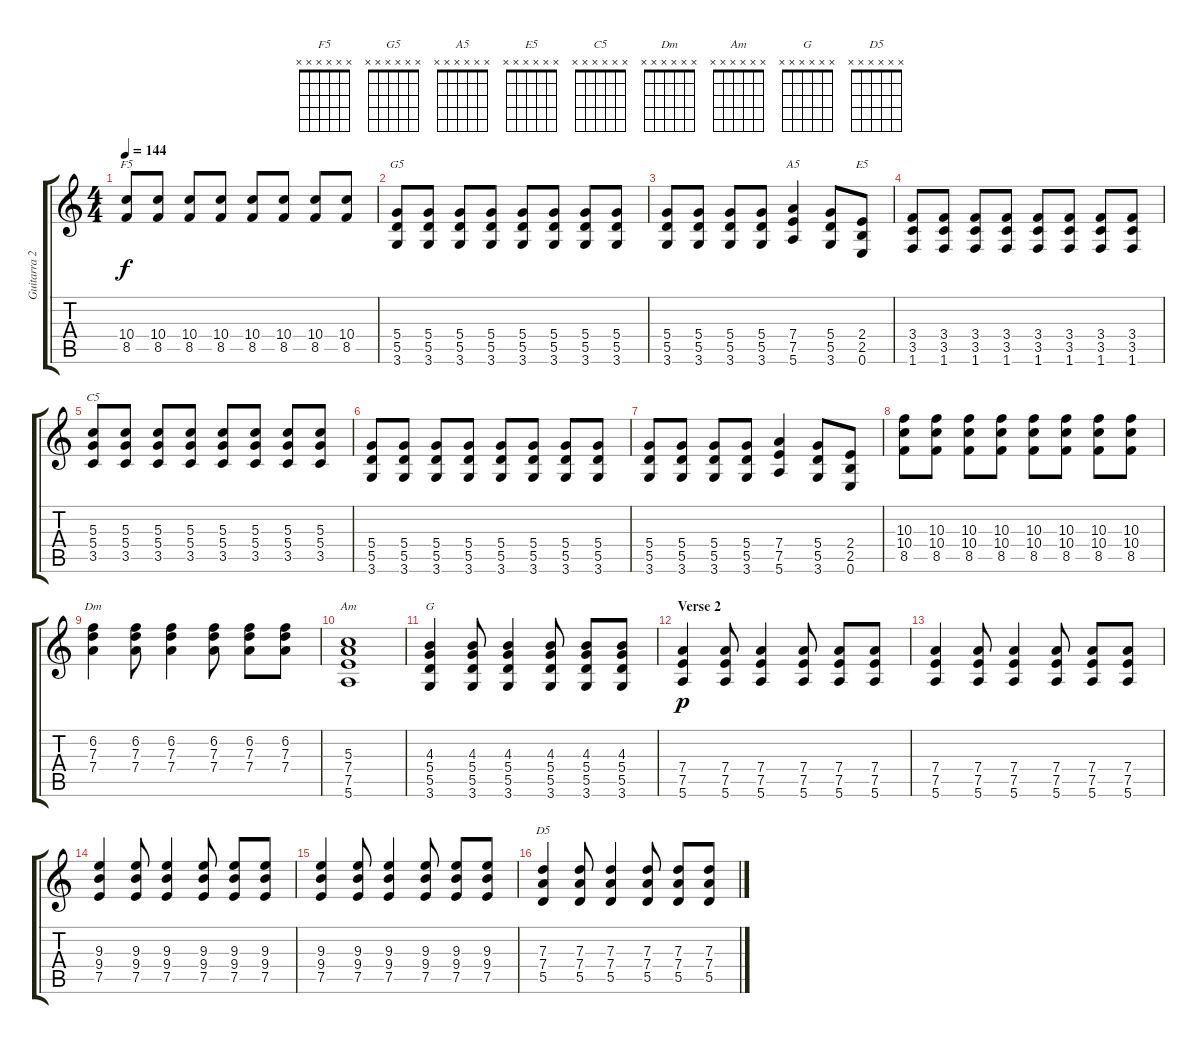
\track ("Guitarra 2" "Guitarra 2") {instrument distortionguitar}
\staff {score tabs}
\tuning (E4 B3 G3 D3 A2 E2) {hide}
\chord ("F5" x x x x x x)
\chord ("G5" x x x x x x)
\chord ("A5" x x x x x x)
\chord ("E5" x x x x x x)
\chord ("C5" x x x x x x)
\chord ("Dm" x x x x x x)
\chord ("Am" x x x x x x)
\chord ("G" x x x x x x)
\chord ("D5" x x x x x x)
\ts (4 4)
\tempo 144
\clef g2
\ks c
(10.4 8.5).8{ch "F5" dy f} (10.4 8.5).8 (10.4 8.5).8 (10.4 8.5).8 (10.4 8.5).8 (10.4 8.5).8 (10.4 8.5).8 (10.4 8.5).8 |
(5.4 5.5 3.6).8{ch "G5"} (5.4 5.5 3.6).8 (5.4 5.5 3.6).8 (5.4 5.5 3.6).8 (5.4 5.5 3.6).8 (5.4 5.5 3.6).8 (5.4 5.5 3.6).8 (5.4 5.5 3.6).8 |
(5.4 5.5 3.6).8 (5.4 5.5 3.6).8 (5.4 5.5 3.6).8 (5.4 5.5 3.6).8 (7.4 7.5 5.6).4{ch "A5"} (5.4 5.5 3.6).8 (2.4 2.5 0.6).8{ch "E5"} |
(3.4 3.5 1.6).8 (3.4 3.5 1.6).8 (3.4 3.5 1.6).8 (3.4 3.5 1.6).8 (3.4 3.5 1.6).8 (3.4 3.5 1.6).8 (3.4 3.5 1.6).8 (3.4 3.5 1.6).8 |
(5.3 5.4 3.5).8{ch "C5"} (5.3 5.4 3.5).8 (5.3 5.4 3.5).8 (5.3 5.4 3.5).8 (5.3 5.4 3.5).8 (5.3 5.4 3.5).8 (5.3 5.4 3.5).8 (5.3 5.4 3.5).8 |
(5.4 5.5 3.6).8 (5.4 5.5 3.6).8 (5.4 5.5 3.6).8 (5.4 5.5 3.6).8 (5.4 5.5 3.6).8 (5.4 5.5 3.6).8 (5.4 5.5 3.6).8 (5.4 5.5 3.6).8 |
(5.4 5.5 3.6).8 (5.4 5.5 3.6).8 (5.4 5.5 3.6).8 (5.4 5.5 3.6).8 (7.4 7.5 5.6).4 (5.4 5.5 3.6).8 (2.4 2.5 0.6).8 |
(10.3 10.4 8.5).8 (10.3 10.4 8.5).8 (10.3 10.4 8.5).8 (10.3 10.4 8.5).8 (10.3 10.4 8.5).8 (10.3 10.4 8.5).8 (10.3 10.4 8.5).8 (10.3 10.4 8.5).8 |
(6.2 7.3 7.4).4{ch "Dm"} (6.2 7.3 7.4).8 (6.2 7.3 7.4).4 (6.2 7.3 7.4).8 (6.2 7.3 7.4).8 (6.2 7.3 7.4).8 |
(5.3 7.4 7.5 5.6).1{ch "Am"} |
(4.3 5.4 5.5 3.6).4{ch "G"} (4.3 5.4 5.5 3.6).8 (4.3 5.4 5.5 3.6).4 (4.3 5.4 5.5 3.6).8 (4.3 5.4 5.5 3.6).8 (4.3 5.4 5.5 3.6).8 |
\section ("" "Verse 2")
(7.4 7.5 5.6).4{dy p} (7.4 7.5 5.6).8 (7.4 7.5 5.6).4 (7.4 7.5 5.6).8 (7.4 7.5 5.6).8 (7.4 7.5 5.6).8 |
(7.4 7.5 5.6).4 (7.4 7.5 5.6).8 (7.4 7.5 5.6).4 (7.4 7.5 5.6).8 (7.4 7.5 5.6).8 (7.4 7.5 5.6).8 |
(9.3 9.4 7.5).4 (9.3 9.4 7.5).8 (9.3 9.4 7.5).4 (9.3 9.4 7.5).8 (9.3 9.4 7.5).8 (9.3 9.4 7.5).8 |
(9.3 9.4 7.5).4 (9.3 9.4 7.5).8 (9.3 9.4 7.5).4 (9.3 9.4 7.5).8 (9.3 9.4 7.5).8 (9.3 9.4 7.5).8 |
(7.3 7.4 5.5).4{ch "D5"} (7.3 7.4 5.5).8 (7.3 7.4 5.5).4 (7.3 7.4 5.5).8 (7.3 7.4 5.5).8 (7.3 7.4 5.5).8
